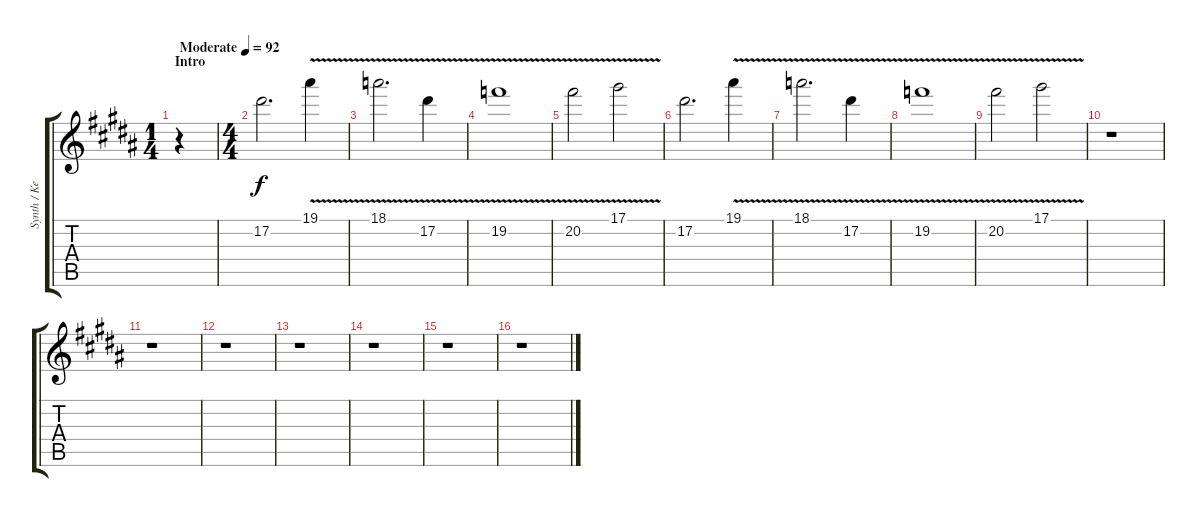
\track ("Synth / Keyboard I" "Synth / Ke") {instrument lead6voice}
\staff {score tabs}
\tuning (Eb5 Bb4 Gb4 Db4 Ab3 Db3) {hide}
\ts (1 4)
\section ("" "Intro")
\tempo (92 "Moderate")
\clef g2
\ks b
r.4{dy f instrument lead6voice} |
\ts (4 4)
17.2.2{d} 19.1{v}.4 |
18.1{v}.2{d} 17.2{v}.4 |
19.2{v}.1 |
20.2{v}.2 17.1{v}.2 |
17.2.2{d} 19.1{v}.4 |
18.1{v}.2{d} 17.2{v}.4 |
19.2{v}.1 |
20.2{v}.2 17.1{v}.2 |
r.1 |
r.1 |
r.1 |
r.1 |
r.1 |
r.1 |
r.1
